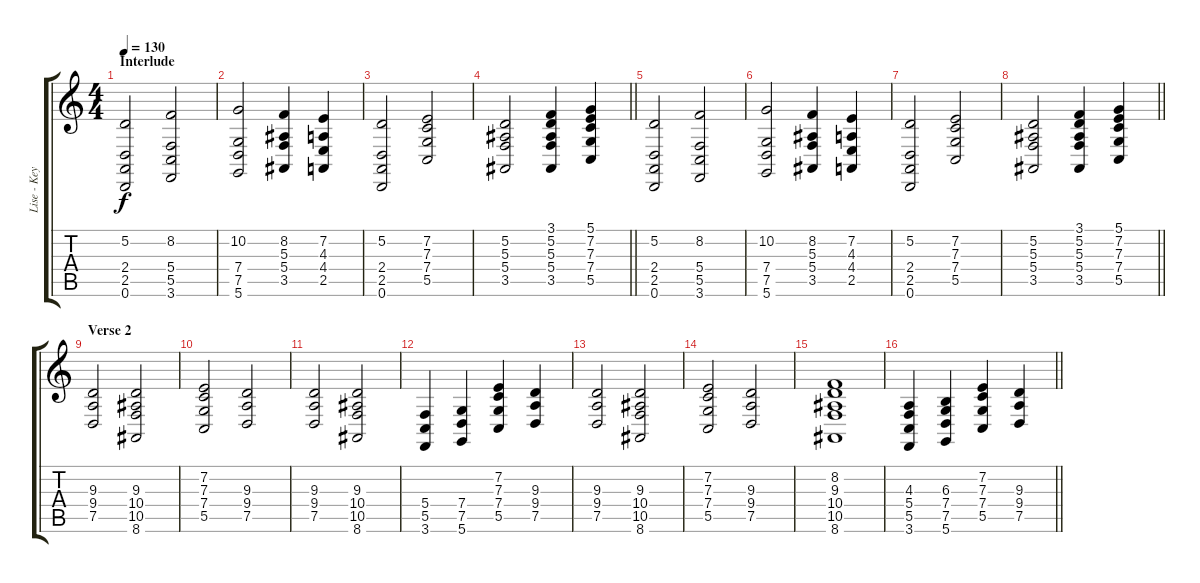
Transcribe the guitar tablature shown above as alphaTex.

\track ("Lise - Keyboards" "Lise - Key") {instrument synthstrings2}
\staff {score tabs}
\tuning (D4 A3 F3 C3 G2 D2) {hide}
\ts (4 4)
\section ("" "Interlude")
\tempo 130
\clef g2
\ks c
(5.2 2.4 2.5 0.6).2{dy f} (8.2 5.4 5.5 3.6).2 |
(10.2 7.4 7.5 5.6).2 (8.2 5.3 5.4 3.5).4 (7.2 4.3 4.4 2.5).4 |
(5.2 2.4 2.5 0.6).2 (7.2 7.3 7.4 5.5).2 |
\barLineRight lightlight
(5.2 5.3 5.4 3.5).2 (3.1 5.2 5.3 5.4 3.5).4 (5.1 7.2 7.3 7.4 5.5).4 |
(5.2 2.4 2.5 0.6).2 (8.2 5.4 5.5 3.6).2 |
(10.2 7.4 7.5 5.6).2 (8.2 5.3 5.4 3.5).4 (7.2 4.3 4.4 2.5).4 |
(5.2 2.4 2.5 0.6).2 (7.2 7.3 7.4 5.5).2 |
\barLineRight lightlight
(5.2 5.3 5.4 3.5).2 (3.1 5.2 5.3 5.4 3.5).4 (5.1 7.2 7.3 7.4 5.5).4 |
\section ("" "Verse 2")
(9.3 9.4 7.5).2 (9.3 10.4 10.5 8.6).2 |
(7.2 7.3 7.4 5.5).2 (9.3 9.4 7.5).2 |
(9.3 9.4 7.5).2 (9.3 10.4 10.5 8.6).2 |
(5.4 5.5 3.6).4 (7.4 7.5 5.6).4 (7.2 7.3 7.4 5.5).4 (9.3 9.4 7.5).4 |
(9.3 9.4 7.5).2 (9.3 10.4 10.5 8.6).2 |
(7.2 7.3 7.4 5.5).2 (9.3 9.4 7.5).2 |
(8.2 9.3 10.4 10.5 8.6).1 |
\barLineRight lightlight
(4.3 5.4 5.5 3.6).4 (6.3 7.4 7.5 5.6).4 (7.2 7.3 7.4 5.5).4 (9.3 9.4 7.5).4
